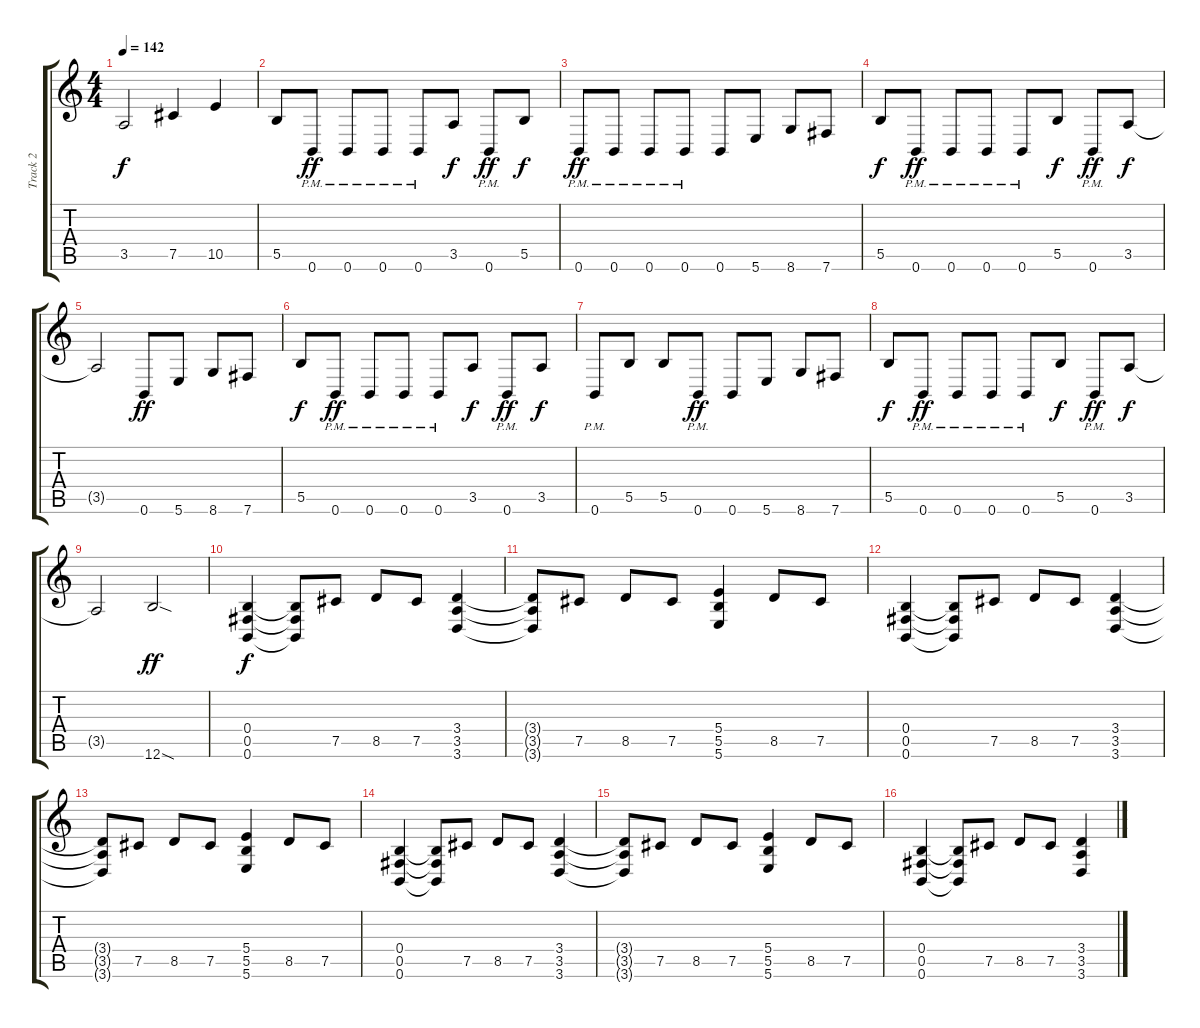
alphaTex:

\track ("Track 2" "Track 2") {instrument overdrivenguitar}
\staff {score tabs}
\tuning (Db4 Ab3 E3 B2 Gb2 B1) {hide}
\ts (4 4)
\tempo 142
\clef g2
\ks c
3.5{t}.2{dy f} 7.5.4 10.5.4 |
5.5.8 0.6{pm}.8{dy ff} 0.6{pm}.8 0.6{pm}.8 0.6{pm}.8 3.5.8{dy f} 0.6{pm}.8{dy ff} 5.5.8{dy f} |
0.6{pm}.8{dy ff} 0.6{pm}.8 0.6{pm}.8 0.6{pm}.8 0.6.8 5.6.8 8.6.8 7.6.8 |
5.5.8{dy f} 0.6{pm}.8{dy ff} 0.6{pm}.8 0.6{pm}.8 0.6{pm}.8 5.5.8{dy f} 0.6{pm}.8{dy ff} 3.5.8{dy f} |
3.5{t}.2 0.6.8{dy ff} 5.6.8 8.6.8 7.6.8 |
5.5.8{dy f} 0.6{pm}.8{dy ff} 0.6{pm}.8 0.6{pm}.8 0.6{pm}.8 3.5.8{dy f} 0.6{pm}.8{dy ff} 3.5.8{dy f} |
0.6{pm}.8 5.5.8 5.5.8 0.6{pm}.8{dy ff} 0.6.8 5.6.8 8.6.8 7.6.8 |
5.5.8{dy f} 0.6{pm}.8{dy ff} 0.6{pm}.8 0.6{pm}.8 0.6{pm}.8 5.5.8{dy f} 0.6{pm}.8{dy ff} 3.5.8{dy f} |
3.5{t}.2 12.6{sod}.2{dy ff} |
(0.4 0.5 0.6).4{dy f} (0.4{t} 0.5{t} 0.6{t}).8 7.5.8 8.5.8 7.5.8 (3.4 3.5 3.6).4 |
(3.4{t} 3.5{t} 3.6{t}).8 7.5.8 8.5.8 7.5.8 (5.4 5.5 5.6).4 8.5.8 7.5.8 |
(0.4 0.5 0.6).4 (0.4{t} 0.5{t} 0.6{t}).8 7.5.8 8.5.8 7.5.8 (3.4 3.5 3.6).4 |
(3.4{t} 3.5{t} 3.6{t}).8 7.5.8 8.5.8 7.5.8 (5.4 5.5 5.6).4 8.5.8 7.5.8 |
(0.4 0.5 0.6).4 (0.4{t} 0.5{t} 0.6{t}).8 7.5.8 8.5.8 7.5.8 (3.4 3.5 3.6).4 |
(3.4{t} 3.5{t} 3.6{t}).8 7.5.8 8.5.8 7.5.8 (5.4 5.5 5.6).4 8.5.8 7.5.8 |
(0.4 0.5 0.6).4 (0.4{t} 0.5{t} 0.6{t}).8 7.5.8 8.5.8 7.5.8 (3.4 3.5 3.6).4
